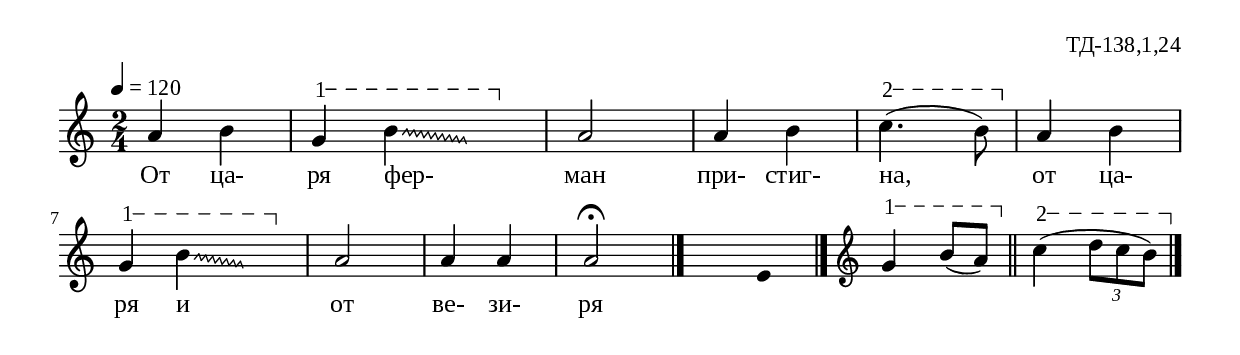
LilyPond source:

%{
TD_138_1_24
%}

\include "td-preamble.ly"

\score {
\relative c'' {
 \tempo 4 = 120
  \time 2/4
 a4 b | 
 \varA
\override Glissando #'style = #'zigzag 
 \set Score.measureLength = #(ly:make-moment 3 4)
 g\startTextSpan \noteFi b\glissando \hideNotes g\stopTextSpan \unHideNotes | 
 \set Score.measureLength = #(ly:make-moment 2 4)
 a2 | a4 b | 
 \varB
 c4.\startTextSpan( b8\stopTextSpan) | 
 a4 b | 
 \break
 \varA
 \set Score.measureLength = #(ly:make-moment 3 4)
 g\startTextSpan \noteFi b\glissando \hideNotes g\stopTextSpan \unHideNotes | 
 \set Score.measureLength = #(ly:make-moment 2 4)
 a2 | a4 a | a2\fermata
 \bar "|."
 s4 \fixB e4 \fixC
 \bar "|." 
 \endm
\varA
 g4\startTextSpan b8( a\stopTextSpan)] \bar "||"
 \varB
 c4\startTextSpan( \times 2/3 { d8 c b\stopTextSpan)] }
 \bar "|." 
}
\addlyrics { От ца- ря фер- " " ман при- стиг- на, 
от ца- ря и " " от ве- зи- ря }
%
\layout {
  indent = #0
  line-width = 190\mm
  ragged-right=##f
}
%
\midi { 
	\context {
		\Score
		tempoWholesPerMinute = #(ly:make-moment 120 4)
		}
	}
}
%
\header{
  opus = "ТД-138,1,24"
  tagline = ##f
}


